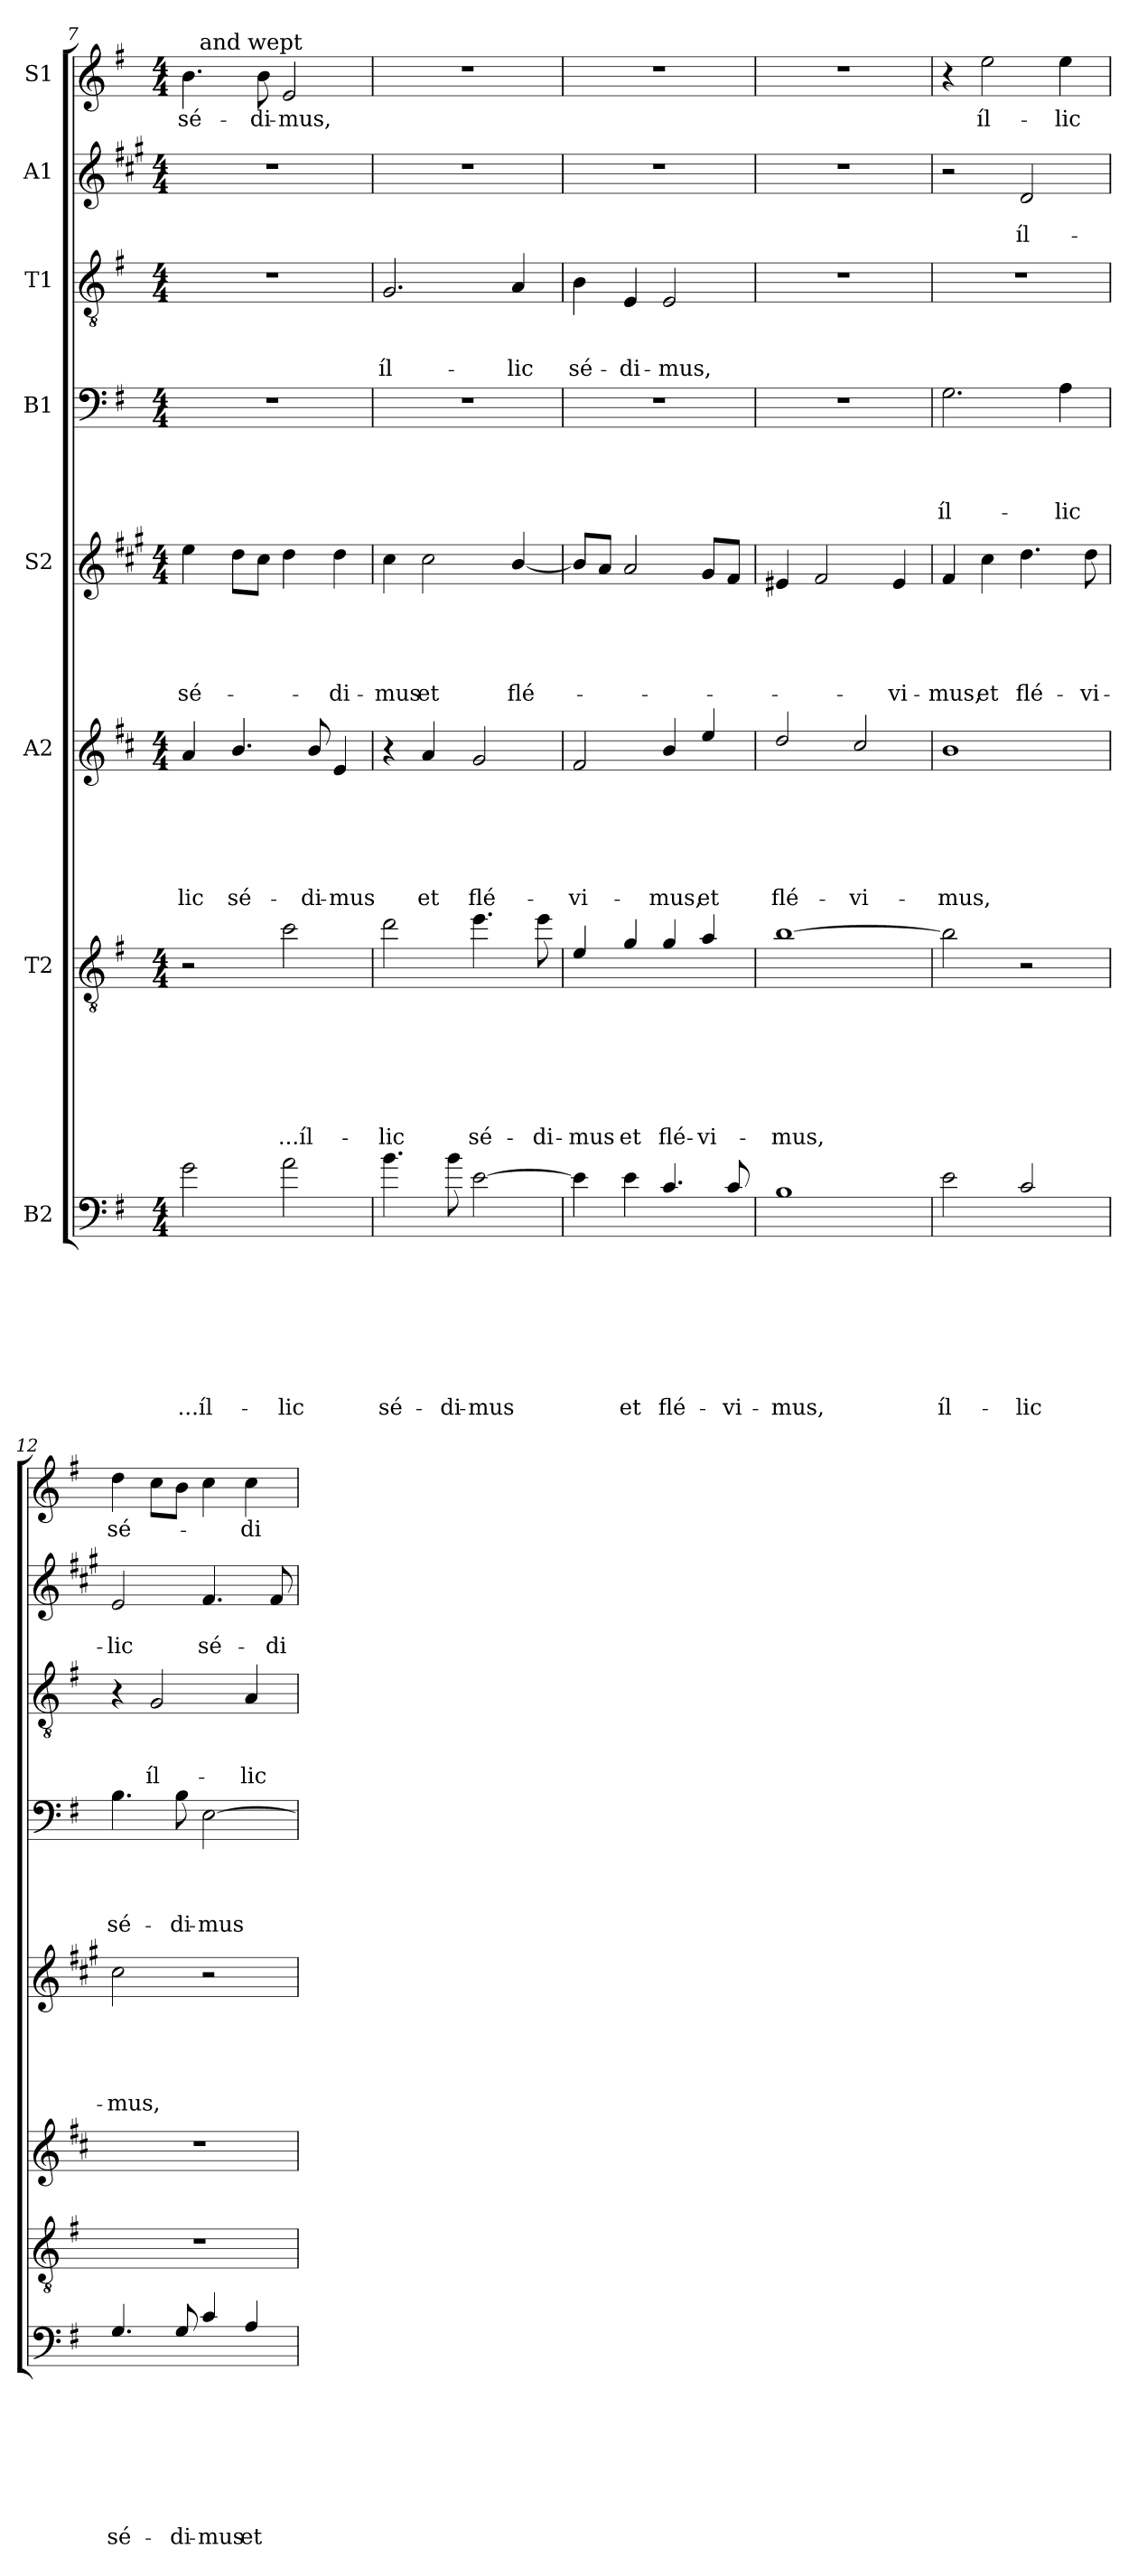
**kern	**text	**text	**text	**text	**text	**text	**text	**text	**kern	**text	**text	**text	**text	**text	**text	**text	**kern	**text	**text	**text	**text	**text	**text	**kern	**text	**text	**text	**text	**text	**kern	**text	**text	**text	**text	**kern	**text	**text	**text	**kern	**text	**text	**kern	**text
*part8	*part8	*part8	*part8	*part8	*part8	*part8	*part8	*part8	*part7	*part7	*part7	*part7	*part7	*part7	*part7	*part7	*part6	*part6	*part6	*part6	*part6	*part6	*part6	*part5	*part5	*part5	*part5	*part5	*part5	*part4	*part4	*part4	*part4	*part4	*part3	*part3	*part3	*part3	*part2	*part2	*part2	*part1	*part1
*staff8	*staff8	*staff8	*staff8	*staff8	*staff8	*staff8	*staff8	*staff8	*staff7	*staff7	*staff7	*staff7	*staff7	*staff7	*staff7	*staff7	*staff6	*staff6	*staff6	*staff6	*staff6	*staff6	*staff6	*staff5	*staff5	*staff5	*staff5	*staff5	*staff5	*staff4	*staff4	*staff4	*staff4	*staff4	*staff3	*staff3	*staff3	*staff3	*staff2	*staff2	*staff2	*staff1	*staff1
*I"B2	*	*	*	*	*	*	*	*	*I"T2	*	*	*	*	*	*	*	*I"A2	*	*	*	*	*	*	*I"S2	*	*	*	*	*	*I"B1	*	*	*	*	*I"T1	*	*	*	*I"A1	*	*	*I"S1	*
!!LO:PB:g=z
*clefF4	*	*	*	*	*	*	*	*	*clefGv2	*	*	*	*	*	*	*	*clefG2	*	*	*	*	*	*	*clefG2	*	*	*	*	*	*clefF4	*	*	*	*	*clefGv2	*	*	*	*clefG2	*	*	*clefG2	*
*ITrd7c12	*	*	*	*	*	*	*	*	*ITrd8c14	*	*	*	*	*	*	*	*ITrd4c7	*	*	*	*	*	*	*ITrd1c2	*	*	*	*	*	*	*	*	*	*	*	*	*	*	*ITrd1c2	*	*	*	*
*k[f#]	*	*	*	*	*	*	*	*	*k[f#]	*	*	*	*	*	*	*	*k[f#]	*	*	*	*	*	*	*k[f#]	*	*	*	*	*	*k[f#]	*	*	*	*	*k[f#]	*	*	*	*k[f#]	*	*	*k[f#]	*
*G:	*	*	*	*	*	*	*	*	*G:	*	*	*	*	*	*	*	*G:	*	*	*	*	*	*	*G:	*	*	*	*	*	*G:	*	*	*	*	*G:	*	*	*	*G:	*	*	*G:	*
*M4/4	*	*	*	*	*	*	*	*	*M4/4	*	*	*	*	*	*	*	*M4/4	*	*	*	*	*	*	*M4/4	*	*	*	*	*	*M4/4	*	*	*	*	*M4/4	*	*	*	*M4/4	*	*	*M4/4	*
=7	=7	=7	=7	=7	=7	=7	=7	=7	=7	=7	=7	=7	=7	=7	=7	=7	=7	=7	=7	=7	=7	=7	=7	=7	=7	=7	=7	=7	=7	=7	=7	=7	=7	=7	=7	=7	=7	=7	=7	=7	=7	=7	=7
!	!	!	!	!	!	!	!	!LO:LY:b	!	!	!	!	!	!	!	!	!	!	!	!	!	!	!LO:LY:b	!	!	!	!	!	!LO:LY:b	!	!	!	!	!	!	!	!	!	!	!	!	!	!LO:LY:b
*	*	*	*	*	*	*	*	*	*	*	*	*	*	*	*	*	*	*	*	*	*	*	*	*	*	*	*	*	*	*	*	*	*	*	*	*	*	*	*	*	*	*^	*
2G\	.	.	.	.	.	.	.	...íl-	2r	.	.	.	.	.	.	.	4d/	.	.	.	.	.	-lic	4dd\	.	.	.	.	sé-	1r	.	.	.	.	1r	.	.	.	1r	.	.	4.b\	16ryy	sé-
!	!	!	!	!	!	!	!	!	!	!	!	!	!	!	!	!	!	!	!	!	!	!	!	!	!	!	!	!	!	!	!	!	!	!	!	!	!	!	!	!	!	!	!LO:TX:a:t=and wept	!
.	.	.	.	.	.	.	.	.	.	.	.	.	.	.	.	.	.	.	.	.	.	.	.	.	.	.	.	.	.	.	.	.	.	.	.	.	.	.	.	.	.	.	2...ryy	.
!	!	!	!	!	!	!	!	!	!	!	!	!	!	!	!	!	!	!	!	!	!	!	!LO:LY:b	!	!	!	!	!	!	!	!	!	!	!	!	!	!	!	!	!	!	!	!	!
.	.	.	.	.	.	.	.	.	.	.	.	.	.	.	.	.	4.e/	.	.	.	.	.	sé-	8cc\L	.	.	.	.	.	.	.	.	.	.	.	.	.	.	.	.	.	.	.	.
!	!	!	!	!	!	!	!	!	!	!	!	!	!	!	!	!	!	!	!	!	!	!	!	!	!	!	!	!	!	!	!	!	!	!	!	!	!	!	!	!	!	!	!	!LO:LY:b
.	.	.	.	.	.	.	.	.	.	.	.	.	.	.	.	.	.	.	.	.	.	.	.	8b\J	.	.	.	.	.	.	.	.	.	.	.	.	.	.	.	.	.	8b\	.	-di-
!	!	!	!	!	!	!	!	!LO:LY:b	!	!	!	!	!	!	!	!LO:LY:b	!	!	!	!	!	!	!	!	!	!	!	!	!	!	!	!	!	!	!	!	!	!	!	!	!	!	!	!LO:LY:b
2A\	.	.	.	.	.	.	.	-lic	2c\	.	.	.	.	.	.	...íl-	.	.	.	.	.	.	.	4cc\	.	.	.	.	.	.	.	.	.	.	.	.	.	.	.	.	.	2e/	.	-mus,
!	!	!	!	!	!	!	!	!	!	!	!	!	!	!	!	!	!	!	!	!	!	!	!LO:LY:b	!	!	!	!	!	!	!	!	!	!	!	!	!	!	!	!	!	!	!	!	!
.	.	.	.	.	.	.	.	.	.	.	.	.	.	.	.	.	8e/	.	.	.	.	.	-di-	.	.	.	.	.	.	.	.	.	.	.	.	.	.	.	.	.	.	.	.	.
!	!	!	!	!	!	!	!	!	!	!	!	!	!	!	!	!	!	!	!	!	!	!	!LO:LY:b	!	!	!	!	!	!LO:LY:b	!	!	!	!	!	!	!	!	!	!	!	!	!	!	!
.	.	.	.	.	.	.	.	.	.	.	.	.	.	.	.	.	4A/	.	.	.	.	.	-mus	4cc\	.	.	.	.	-di-	.	.	.	.	.	.	.	.	.	.	.	.	.	.	.
=8	=8	=8	=8	=8	=8	=8	=8	=8	=8	=8	=8	=8	=8	=8	=8	=8	=8	=8	=8	=8	=8	=8	=8	=8	=8	=8	=8	=8	=8	=8	=8	=8	=8	=8	=8	=8	=8	=8	=8	=8	=8	=8	=8	=8
!	!	!	!	!	!	!	!	!LO:LY:b	!	!	!	!	!	!	!	!LO:LY:b	!	!	!	!	!	!	!	!	!	!	!	!	!LO:LY:b	!	!	!	!	!	!	!	!	!LO:LY:b	!	!	!	!	!	!
*	*	*	*	*	*	*	*	*	*	*	*	*	*	*	*	*	*	*	*	*	*	*	*	*	*	*	*	*	*	*	*	*	*	*	*	*	*	*	*	*	*	*v	*v	*
4.B\	.	.	.	.	.	.	.	sé-	2d\	.	.	.	.	.	.	-lic	4r	.	.	.	.	.	.	4b\	.	.	.	.	-mus	1r	.	.	.	.	2.G/	.	.	íl-	1r	.	.	1r	.
!	!	!	!	!	!	!	!	!	!	!	!	!	!	!	!	!	!	!	!	!	!	!	!LO:LY:b	!	!	!	!	!	!LO:LY:b	!	!	!	!	!	!	!	!	!	!	!	!	!	!
.	.	.	.	.	.	.	.	.	.	.	.	.	.	.	.	.	4d/	.	.	.	.	.	et	2b\	.	.	.	.	et	.	.	.	.	.	.	.	.	.	.	.	.	.	.
!	!	!	!	!	!	!	!	!LO:LY:b	!	!	!	!	!	!	!	!	!	!	!	!	!	!	!	!	!	!	!	!	!	!	!	!	!	!	!	!	!	!	!	!	!	!	!
8B\	.	.	.	.	.	.	.	-di-	.	.	.	.	.	.	.	.	.	.	.	.	.	.	.	.	.	.	.	.	.	.	.	.	.	.	.	.	.	.	.	.	.	.	.
!	!	!	!	!	!	!	!	!LO:LY:b	!	!	!	!	!	!	!	!LO:LY:b	!	!	!	!	!	!	!LO:LY:b	!	!	!	!	!	!	!	!	!	!	!	!	!	!	!	!	!	!	!	!
[2E\	.	.	.	.	.	.	.	-mus	4.e\	.	.	.	.	.	.	sé-	2c/	.	.	.	.	.	flé-	.	.	.	.	.	.	.	.	.	.	.	.	.	.	.	.	.	.	.	.
!	!	!	!	!	!	!	!	!	!	!	!	!	!	!	!	!	!	!	!	!	!	!	!	!	!	!	!	!	!LO:LY:b	!	!	!	!	!	!	!	!	!LO:LY:b	!	!	!	!	!
.	.	.	.	.	.	.	.	.	.	.	.	.	.	.	.	.	.	.	.	.	.	.	.	[4a/	.	.	.	.	flé-	.	.	.	.	.	4A/	.	.	-lic	.	.	.	.	.
!	!	!	!	!	!	!	!	!	!	!	!	!	!	!	!	!LO:LY:b	!	!	!	!	!	!	!	!	!	!	!	!	!	!	!	!	!	!	!	!	!	!	!	!	!	!	!
.	.	.	.	.	.	.	.	.	8e\	.	.	.	.	.	.	-di-	.	.	.	.	.	.	.	.	.	.	.	.	.	.	.	.	.	.	.	.	.	.	.	.	.	.	.
=9	=9	=9	=9	=9	=9	=9	=9	=9	=9	=9	=9	=9	=9	=9	=9	=9	=9	=9	=9	=9	=9	=9	=9	=9	=9	=9	=9	=9	=9	=9	=9	=9	=9	=9	=9	=9	=9	=9	=9	=9	=9	=9	=9
!	!	!	!	!	!	!	!	!	!	!	!	!	!	!	!	!LO:LY:b	!	!	!	!	!	!	!LO:LY:b	!	!	!	!	!	!	!	!	!	!	!	!	!	!	!LO:LY:b	!	!	!	!	!
4E\]	.	.	.	.	.	.	.	.	4E/	.	.	.	.	.	.	-mus	2B/	.	.	.	.	.	-vi-	8a/L]	.	.	.	.	.	1r	.	.	.	.	4B\	.	.	sé-	1r	.	.	1r	.
.	.	.	.	.	.	.	.	.	.	.	.	.	.	.	.	.	.	.	.	.	.	.	.	8g/J	.	.	.	.	.	.	.	.	.	.	.	.	.	.	.	.	.	.	.
!	!	!	!	!	!	!	!	!LO:LY:b	!	!	!	!	!	!	!	!LO:LY:b	!	!	!	!	!	!	!	!	!	!	!	!	!	!	!	!	!	!	!	!	!	!LO:LY:b	!	!	!	!	!
4E\	.	.	.	.	.	.	.	et	4G/	.	.	.	.	.	.	et	.	.	.	.	.	.	.	2g/	.	.	.	.	.	.	.	.	.	.	4E/	.	.	-di-	.	.	.	.	.
!	!	!	!	!	!	!	!	!LO:LY:b	!	!	!	!	!	!	!	!LO:LY:b	!	!	!	!	!	!	!LO:LY:b	!	!	!	!	!	!	!	!	!	!	!	!	!	!	!LO:LY:b	!	!	!	!	!
4.C/	.	.	.	.	.	.	.	flé-	4G/	.	.	.	.	.	.	flé-	4e/	.	.	.	.	.	-mus,	.	.	.	.	.	.	.	.	.	.	.	2E/	.	.	-mus,	.	.	.	.	.
!	!	!	!	!	!	!	!	!	!	!	!	!	!	!	!	!LO:LY:b	!	!	!	!	!	!	!LO:LY:b	!	!	!	!	!	!	!	!	!	!	!	!	!	!	!	!	!	!	!	!
.	.	.	.	.	.	.	.	.	4A/	.	.	.	.	.	.	-vi-	4a/	.	.	.	.	.	et	8f#/L	.	.	.	.	.	.	.	.	.	.	.	.	.	.	.	.	.	.	.
!	!	!	!	!	!	!	!	!LO:LY:b	!	!	!	!	!	!	!	!	!	!	!	!	!	!	!	!	!	!	!	!	!	!	!	!	!	!	!	!	!	!	!	!	!	!	!
8C/	.	.	.	.	.	.	.	-vi-	.	.	.	.	.	.	.	.	.	.	.	.	.	.	.	8e/J	.	.	.	.	.	.	.	.	.	.	.	.	.	.	.	.	.	.	.
=10	=10	=10	=10	=10	=10	=10	=10	=10	=10	=10	=10	=10	=10	=10	=10	=10	=10	=10	=10	=10	=10	=10	=10	=10	=10	=10	=10	=10	=10	=10	=10	=10	=10	=10	=10	=10	=10	=10	=10	=10	=10	=10	=10
!	!	!	!	!	!	!	!	!LO:LY:b	!	!	!	!	!	!	!	!LO:LY:b	!	!	!	!	!	!	!LO:LY:b	!	!	!	!	!	!	!	!	!	!	!	!	!	!	!	!	!	!	!	!
1BB	.	.	.	.	.	.	.	-mus,	[1B	.	.	.	.	.	.	-mus,	2g/	.	.	.	.	.	flé-	4d#X/	.	.	.	.	.	1r	.	.	.	.	1r	.	.	.	1r	.	.	1r	.
.	.	.	.	.	.	.	.	.	.	.	.	.	.	.	.	.	.	.	.	.	.	.	.	2e/	.	.	.	.	.	.	.	.	.	.	.	.	.	.	.	.	.	.	.
!	!	!	!	!	!	!	!	!	!	!	!	!	!	!	!	!	!	!	!	!	!	!	!LO:LY:b	!	!	!	!	!	!	!	!	!	!	!	!	!	!	!	!	!	!	!	!
.	.	.	.	.	.	.	.	.	.	.	.	.	.	.	.	.	2f#/	.	.	.	.	.	-vi-	.	.	.	.	.	.	.	.	.	.	.	.	.	.	.	.	.	.	.	.
!	!	!	!	!	!	!	!	!	!	!	!	!	!	!	!	!	!	!	!	!	!	!	!	!	!	!	!	!	!LO:LY:b	!	!	!	!	!	!	!	!	!	!	!	!	!	!
.	.	.	.	.	.	.	.	.	.	.	.	.	.	.	.	.	.	.	.	.	.	.	.	4d#/	.	.	.	.	-vi-	.	.	.	.	.	.	.	.	.	.	.	.	.	.
=11	=11	=11	=11	=11	=11	=11	=11	=11	=11	=11	=11	=11	=11	=11	=11	=11	=11	=11	=11	=11	=11	=11	=11	=11	=11	=11	=11	=11	=11	=11	=11	=11	=11	=11	=11	=11	=11	=11	=11	=11	=11	=11	=11
!	!	!	!	!	!	!	!	!LO:LY:b	!	!	!	!	!	!	!	!	!	!	!	!	!	!	!LO:LY:b	!	!	!	!	!	!LO:LY:b	!	!	!	!	!LO:LY:b	!	!	!	!	!	!	!	!	!
2E\	.	.	.	.	.	.	.	íl-	2B\]	.	.	.	.	.	.	.	1e	.	.	.	.	.	-mus,	4e/	.	.	.	.	-mus,	2.G\	.	.	.	íl-	1r	.	.	.	2r	.	.	4r	.
!	!	!	!	!	!	!	!	!	!	!	!	!	!	!	!	!	!	!	!	!	!	!	!	!	!	!	!	!	!LO:LY:b	!	!	!	!	!	!	!	!	!	!	!	!	!	!LO:LY:b
.	.	.	.	.	.	.	.	.	.	.	.	.	.	.	.	.	.	.	.	.	.	.	.	4b\	.	.	.	.	et	.	.	.	.	.	.	.	.	.	.	.	.	2ee\	íl-
!	!	!	!	!	!	!	!	!LO:LY:b	!	!	!	!	!	!	!	!	!	!	!	!	!	!	!	!	!	!	!	!	!LO:LY:b	!	!	!	!	!	!	!	!	!	!	!	!LO:LY:b	!	!
2C/	.	.	.	.	.	.	.	-lic	2r	.	.	.	.	.	.	.	.	.	.	.	.	.	.	4.cc\	.	.	.	.	flé-	.	.	.	.	.	.	.	.	.	2c/	.	íl-	.	.
!	!	!	!	!	!	!	!	!	!	!	!	!	!	!	!	!	!	!	!	!	!	!	!	!	!	!	!	!	!	!	!	!	!	!LO:LY:b	!	!	!	!	!	!	!	!	!LO:LY:b
.	.	.	.	.	.	.	.	.	.	.	.	.	.	.	.	.	.	.	.	.	.	.	.	.	.	.	.	.	.	4A\	.	.	.	-lic	.	.	.	.	.	.	.	4ee\	-lic
!	!	!	!	!	!	!	!	!	!	!	!	!	!	!	!	!	!	!	!	!	!	!	!	!	!	!	!	!	!LO:LY:b	!	!	!	!	!	!	!	!	!	!	!	!	!	!
.	.	.	.	.	.	.	.	.	.	.	.	.	.	.	.	.	.	.	.	.	.	.	.	8cc\	.	.	.	.	-vi-	.	.	.	.	.	.	.	.	.	.	.	.	.	.
!!LO:PB:g=z
=12	=12	=12	=12	=12	=12	=12	=12	=12	=12	=12	=12	=12	=12	=12	=12	=12	=12	=12	=12	=12	=12	=12	=12	=12	=12	=12	=12	=12	=12	=12	=12	=12	=12	=12	=12	=12	=12	=12	=12	=12	=12	=12	=12
!	!	!	!	!	!	!	!	!LO:LY:b	!	!	!	!	!	!	!	!	!	!	!	!	!	!	!	!	!	!	!	!	!LO:LY:b	!	!	!	!	!LO:LY:b	!	!	!	!	!	!	!LO:LY:b	!	!LO:LY:b
4.GG/	.	.	.	.	.	.	.	sé-	1r	.	.	.	.	.	.	.	1r	.	.	.	.	.	.	2b\	.	.	.	.	-mus,	4.B\	.	.	.	sé-	4r	.	.	.	2d/	.	-lic	4dd\	sé-
!	!	!	!	!	!	!	!	!	!	!	!	!	!	!	!	!	!	!	!	!	!	!	!	!	!	!	!	!	!	!	!	!	!	!	!	!	!	!LO:LY:b	!	!	!	!	!
.	.	.	.	.	.	.	.	.	.	.	.	.	.	.	.	.	.	.	.	.	.	.	.	.	.	.	.	.	.	.	.	.	.	.	2G/	.	.	íl-	.	.	.	8cc\L	.
!	!	!	!	!	!	!	!	!LO:LY:b	!	!	!	!	!	!	!	!	!	!	!	!	!	!	!	!	!	!	!	!	!	!	!	!	!	!LO:LY:b	!	!	!	!	!	!	!	!	!
8GG/	.	.	.	.	.	.	.	-di-	.	.	.	.	.	.	.	.	.	.	.	.	.	.	.	.	.	.	.	.	.	8B\	.	.	.	-di-	.	.	.	.	.	.	.	8b\J	.
!	!	!	!	!	!	!	!	!LO:LY:b	!	!	!	!	!	!	!	!	!	!	!	!	!	!	!	!	!	!	!	!	!	!	!	!	!	!LO:LY:b	!	!	!	!	!	!	!LO:LY:b	!	!
4C/	.	.	.	.	.	.	.	-mus	.	.	.	.	.	.	.	.	.	.	.	.	.	.	.	2r	.	.	.	.	.	[2E\	.	.	.	-mus	.	.	.	.	4.e/	.	sé-	4cc\	.
!	!	!	!	!	!	!	!	!LO:LY:b	!	!	!	!	!	!	!	!	!	!	!	!	!	!	!	!	!	!	!	!	!	!	!	!	!	!	!	!	!	!LO:LY:b	!	!	!	!	!LO:LY:b
4AA/	.	.	.	.	.	.	.	et	.	.	.	.	.	.	.	.	.	.	.	.	.	.	.	.	.	.	.	.	.	.	.	.	.	.	4A/	.	.	-lic	.	.	.	4cc\	-di-
!	!	!	!	!	!	!	!	!	!	!	!	!	!	!	!	!	!	!	!	!	!	!	!	!	!	!	!	!	!	!	!	!	!	!	!	!	!	!	!	!	!LO:LY:b	!	!
.	.	.	.	.	.	.	.	.	.	.	.	.	.	.	.	.	.	.	.	.	.	.	.	.	.	.	.	.	.	.	.	.	.	.	.	.	.	.	8e/	.	-di-	.	.
=	=	=	=	=	=	=	=	=	=	=	=	=	=	=	=	=	=	=	=	=	=	=	=	=	=	=	=	=	=	=	=	=	=	=	=	=	=	=	=	=	=	=	=
*-	*-	*-	*-	*-	*-	*-	*-	*-	*-	*-	*-	*-	*-	*-	*-	*-	*-	*-	*-	*-	*-	*-	*-	*-	*-	*-	*-	*-	*-	*-	*-	*-	*-	*-	*-	*-	*-	*-	*-	*-	*-	*-	*-
